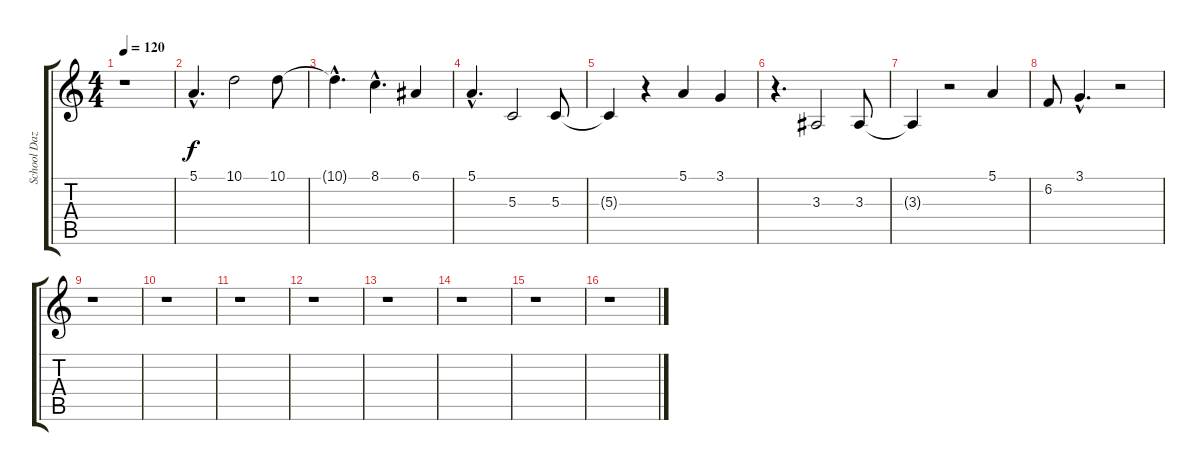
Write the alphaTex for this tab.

\track ("School Daze (Harm 2)" "School Daz") {instrument fx4atmosphere}
\staff {score tabs}
\tuning (E4 B3 G3 D3 A2 E2) {hide}
\ts (4 4)
\tempo 120
\clef g2
\ks c
r.1{dy f} |
5.1{hac}.4{d} 10.1.2 10.1.8 |
10.1{hac t}.4{d} 8.1{hac}.4{d} 6.1.4 |
5.1{hac}.4{d} 5.3.2 5.3.8 |
5.3{t}.4 r.4 5.1.4 3.1.4 |
r.4{d} 3.3.2 3.3.8 |
3.3{t}.4 r.2 5.1.4 |
6.2.8 3.1{hac}.4{d} r.2 |
r.1 |
r.1 |
r.1 |
r.1 |
r.1 |
r.1 |
r.1 |
r.1
